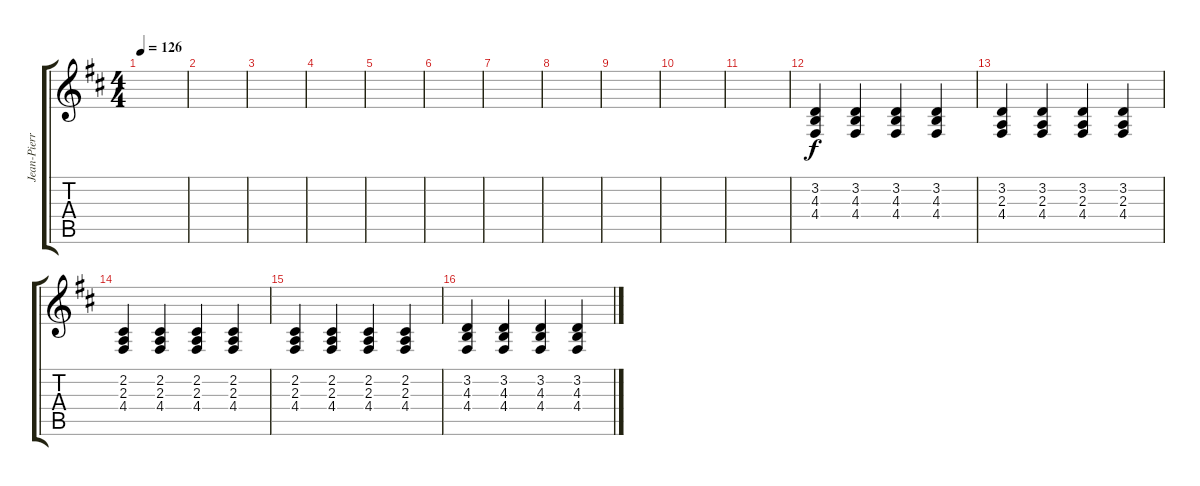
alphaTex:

\track ("Jean-Pierre Pilot (synthé)" "Jean-Pierr") {instrument lead5charang}
\staff {score tabs}
\tuning (E4 B3 G3 D3 A2 E2) {hide}
\ts (4 4)
\tempo 126
\clef g2
\ks d
|
|
|
|
|
|
|
|
|
|
|
(3.2 4.3 4.4).4 (3.2 4.3 4.4).4 (3.2 4.3 4.4).4 (3.2 4.3 4.4).4 |
(3.2 2.3 4.4).4 (3.2 2.3 4.4).4 (3.2 2.3 4.4).4 (3.2 2.3 4.4).4 |
(2.2 2.3 4.4).4 (2.2 2.3 4.4).4 (2.2 2.3 4.4).4 (2.2 2.3 4.4).4 |
(2.2 2.3 4.4).4 (2.2 2.3 4.4).4 (2.2 2.3 4.4).4 (2.2 2.3 4.4).4 |
(3.2 4.3 4.4).4 (3.2 4.3 4.4).4 (3.2 4.3 4.4).4 (3.2 4.3 4.4).4
